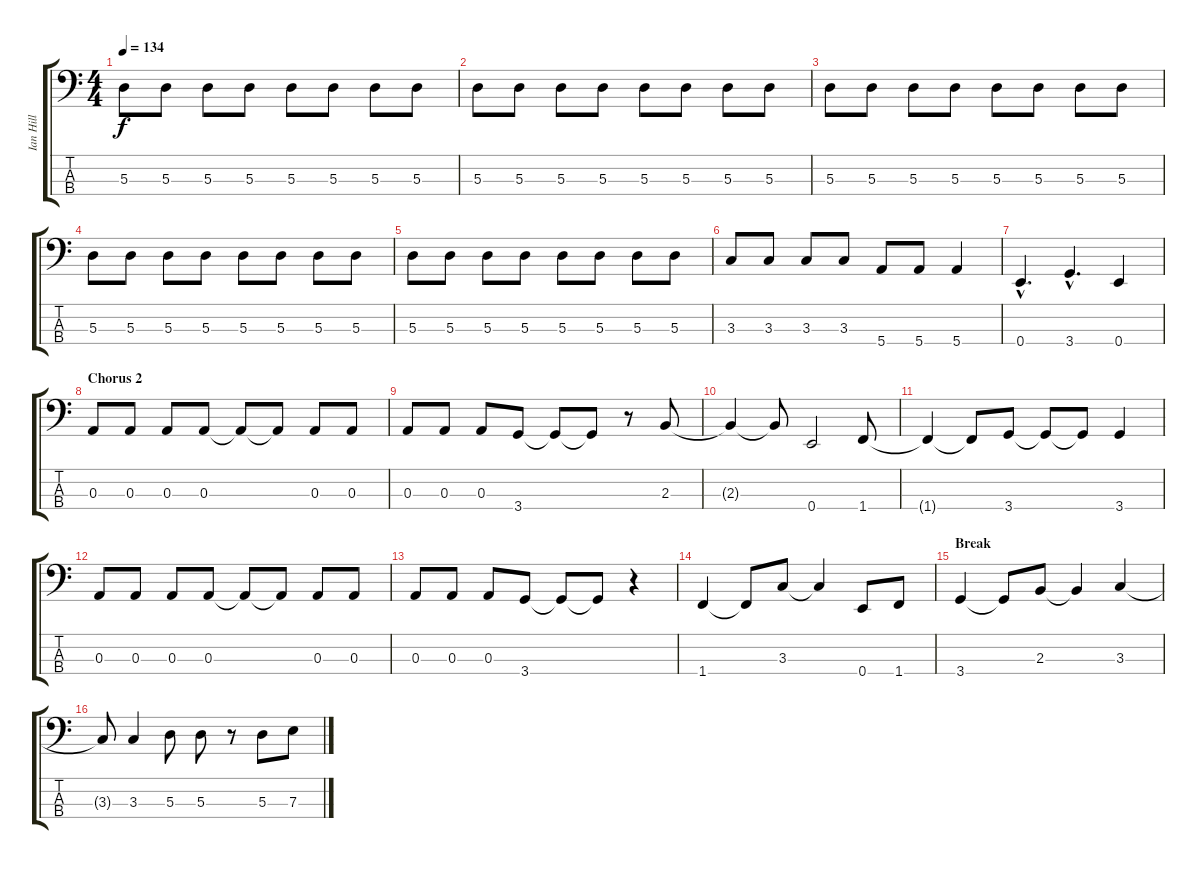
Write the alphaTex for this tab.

\track ("Ian Hill" "Ian Hill") {instrument electricbasspick}
\staff {score tabs}
\tuning (G2 D2 A1 E1) {hide}
\ts (4 4)
\tempo 134
\clef f4
\ks c
5.3.8{dy f} 5.3.8 5.3.8 5.3.8 5.3.8 5.3.8 5.3.8 5.3.8 |
5.3.8 5.3.8 5.3.8 5.3.8 5.3.8 5.3.8 5.3.8 5.3.8 |
5.3.8 5.3.8 5.3.8 5.3.8 5.3.8 5.3.8 5.3.8 5.3.8 |
5.3.8 5.3.8 5.3.8 5.3.8 5.3.8 5.3.8 5.3.8 5.3.8 |
5.3.8 5.3.8 5.3.8 5.3.8 5.3.8 5.3.8 5.3.8 5.3.8 |
3.3.8 3.3.8 3.3.8 3.3.8 5.4.8 5.4.8 5.4.4 |
0.4{hac}.4{d} 3.4{hac}.4{d} 0.4.4 |
\section ("" "Chorus 2")
0.3.8 0.3.8 0.3.8 0.3.8 0.3{t}.8 0.3{t}.8 0.3.8 0.3.8 |
0.3.8 0.3.8 0.3.8 3.4.8 3.4{t}.8 3.4{t}.8 r.8 2.3.8 |
2.3{t}.4 2.3{t}.8 0.4.2 1.4.8 |
1.4{t}.4 1.4{t}.8 3.4.8 3.4{t}.8 3.4{t}.8 3.4.4 |
0.3.8 0.3.8 0.3.8 0.3.8 0.3{t}.8 0.3{t}.8 0.3.8 0.3.8 |
0.3.8 0.3.8 0.3.8 3.4.8 3.4{t}.8 3.4{t}.8 r.4 |
1.4.4 1.4{t}.8 3.3.8 3.3{t}.4 0.4.8 1.4.8 |
\section ("" "Break")
3.4.4 3.4{t}.8 2.3.8 2.3{t}.4 3.3.4 |
3.3{t}.8 3.3.4 5.3.8 5.3.8 r.8 5.3.8 7.3.8
